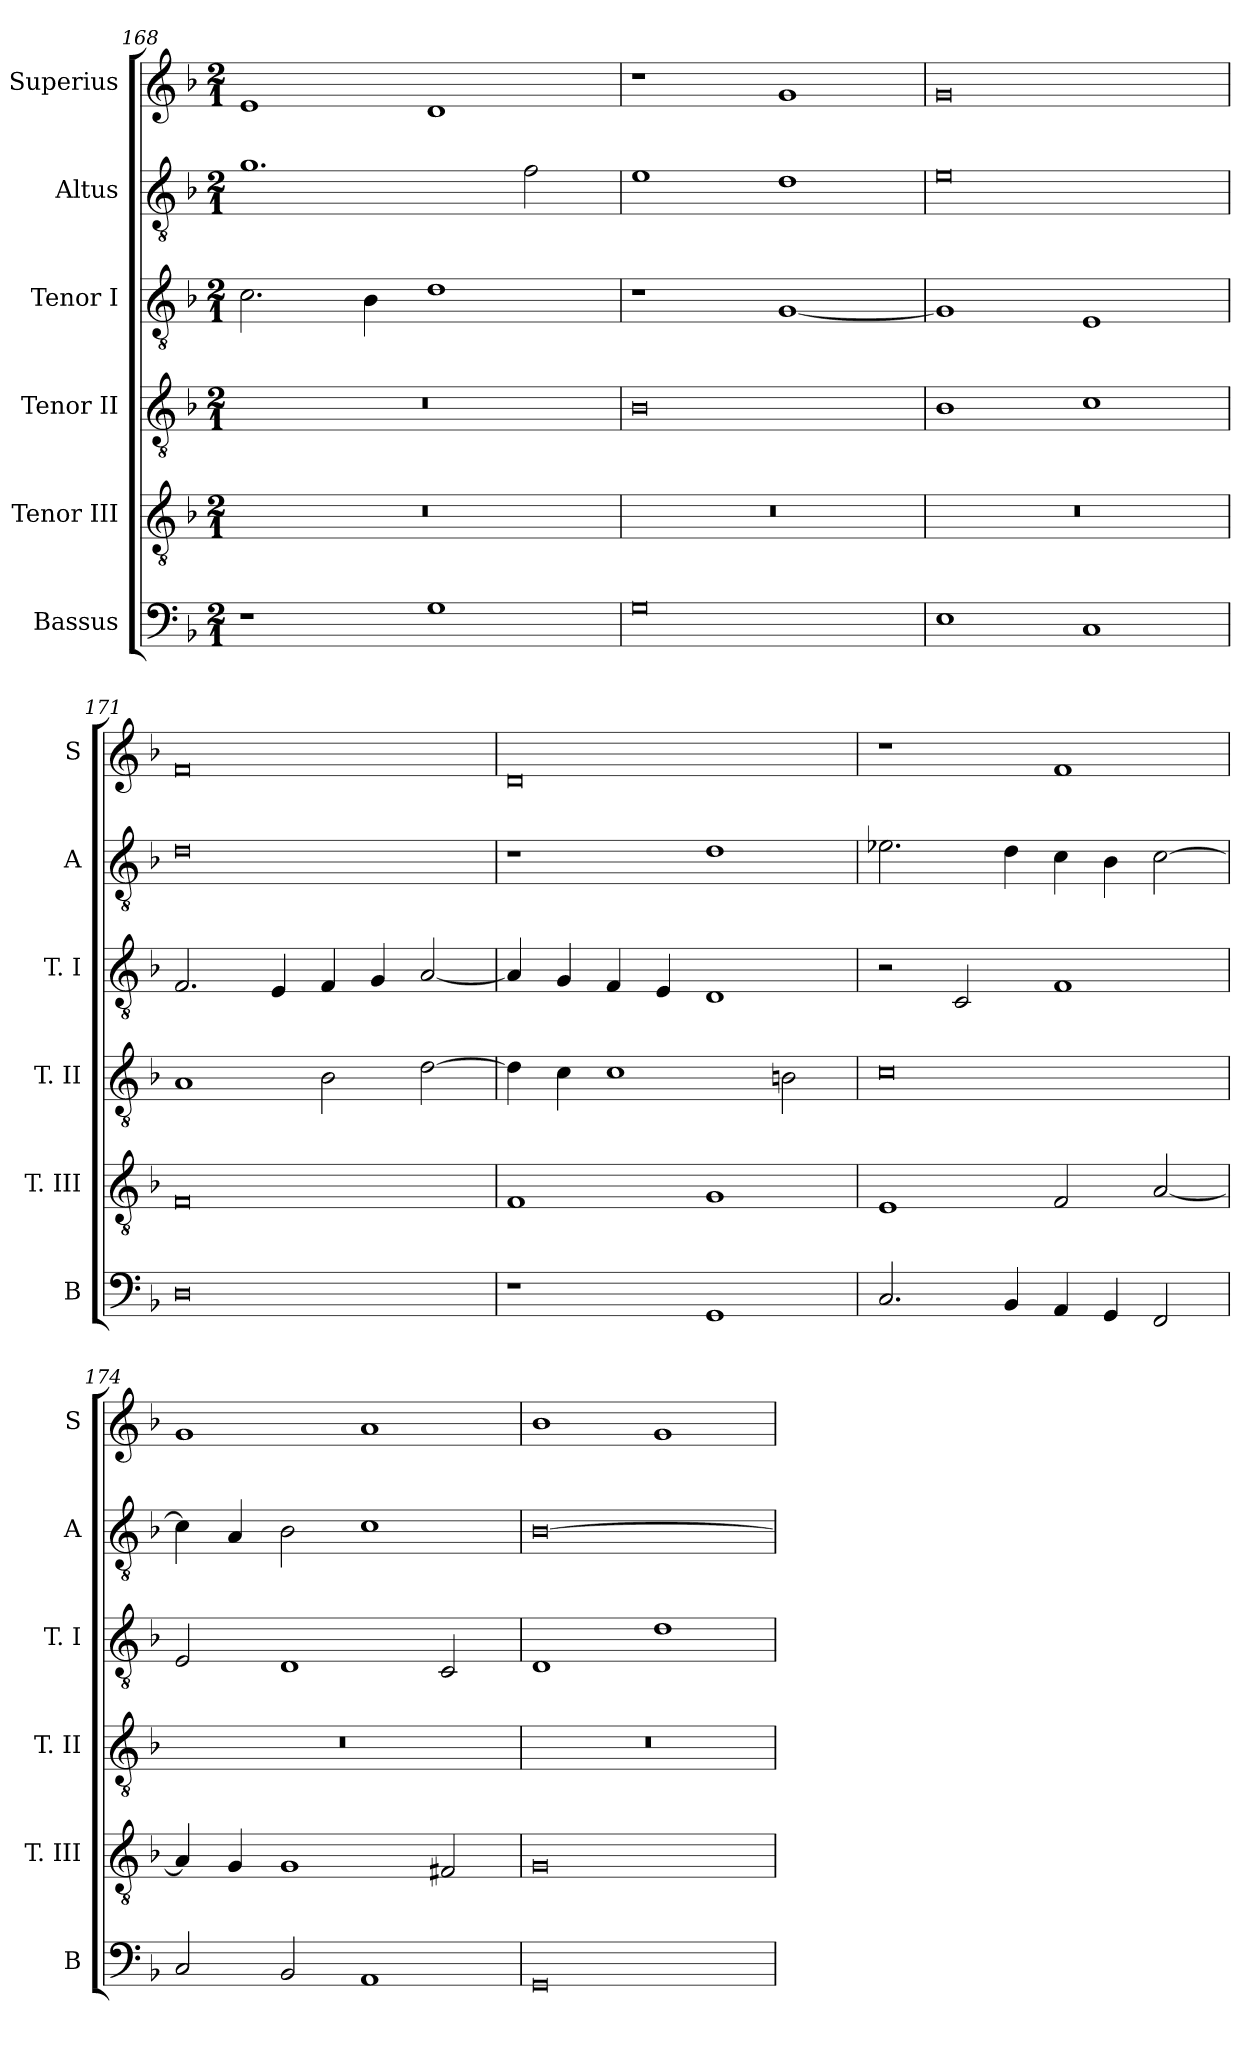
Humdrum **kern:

**kern	**kern	**kern	**kern	**kern	**kern
*part6	*part5	*part4	*part3	*part2	*part1
*staff6	*staff5	*staff4	*staff3	*staff2	*staff1
*I"Bassus	*I"Tenor III	*I"Tenor II	*I"Tenor I	*I"Altus	*I"Superius
*I'B	*I'T. III	*I'T. II	*I'T. I	*I'A	*I'S
*clefF4	*clefGv2	*clefGv2	*clefGv2	*clefGv2	*clefG2
*k[b-]	*k[b-]	*k[b-]	*k[b-]	*k[b-]	*k[b-]
*F:	*F:	*F:	*F:	*F:	*F:
*M2/1	*M2/1	*M2/1	*M2/1	*M2/1	*M2/1
=168	=168	=168	=168	=168	=168
1r	0r	0r	2.c	1.g	1e
.	.	.	4B-	.	.
1G	.	.	1d	.	1d
.	.	.	.	2f	.
=169	=169	=169	=169	=169	=169
0G	0r	0B-	1r	1e	1r
.	.	.	[1G	1d	1g
=170	=170	=170	=170	=170	=170
1E	0r	1B-	1G]	0e	0g
1C	.	1c	1E	.	.
=171	=171	=171	=171	=171	=171
0D	0F	1A	2.F	0d	0f
.	.	.	4E	.	.
.	.	2B-	4F	.	.
.	.	.	4G	.	.
.	.	[2d	[2A	.	.
=172	=172	=172	=172	=172	=172
1r	1F	4d]	4A]	1r	0d
.	.	4c	4G	.	.
.	.	1c	4F	.	.
.	.	.	4E	.	.
1GG	1G	.	1D	1d	.
.	.	2Bn	.	.	.
=173	=173	=173	=173	=173	=173
2.C	1E	0c	2r	2.e-X	1r
.	.	.	2C	.	.
4BB-	.	.	.	4d	.
4AA	2F	.	1F	4c	1f
4GG	.	.	.	4B-	.
2FF	[2A	.	.	[2c	.
=174	=174	=174	=174	=174	=174
2C	4A]	0r	2E	4c]	1g
.	4G	.	.	4A	.
2BB-	1G	.	1D	2B-	.
1AA	.	.	.	1c	1a
.	2F#X	.	2C	.	.
=175	=175	=175	=175	=175	=175
0GG	0G	0r	1D	[0B-	1b-
.	.	.	1d	.	1g
=	=	=	=	=	=
*-	*-	*-	*-	*-	*-
